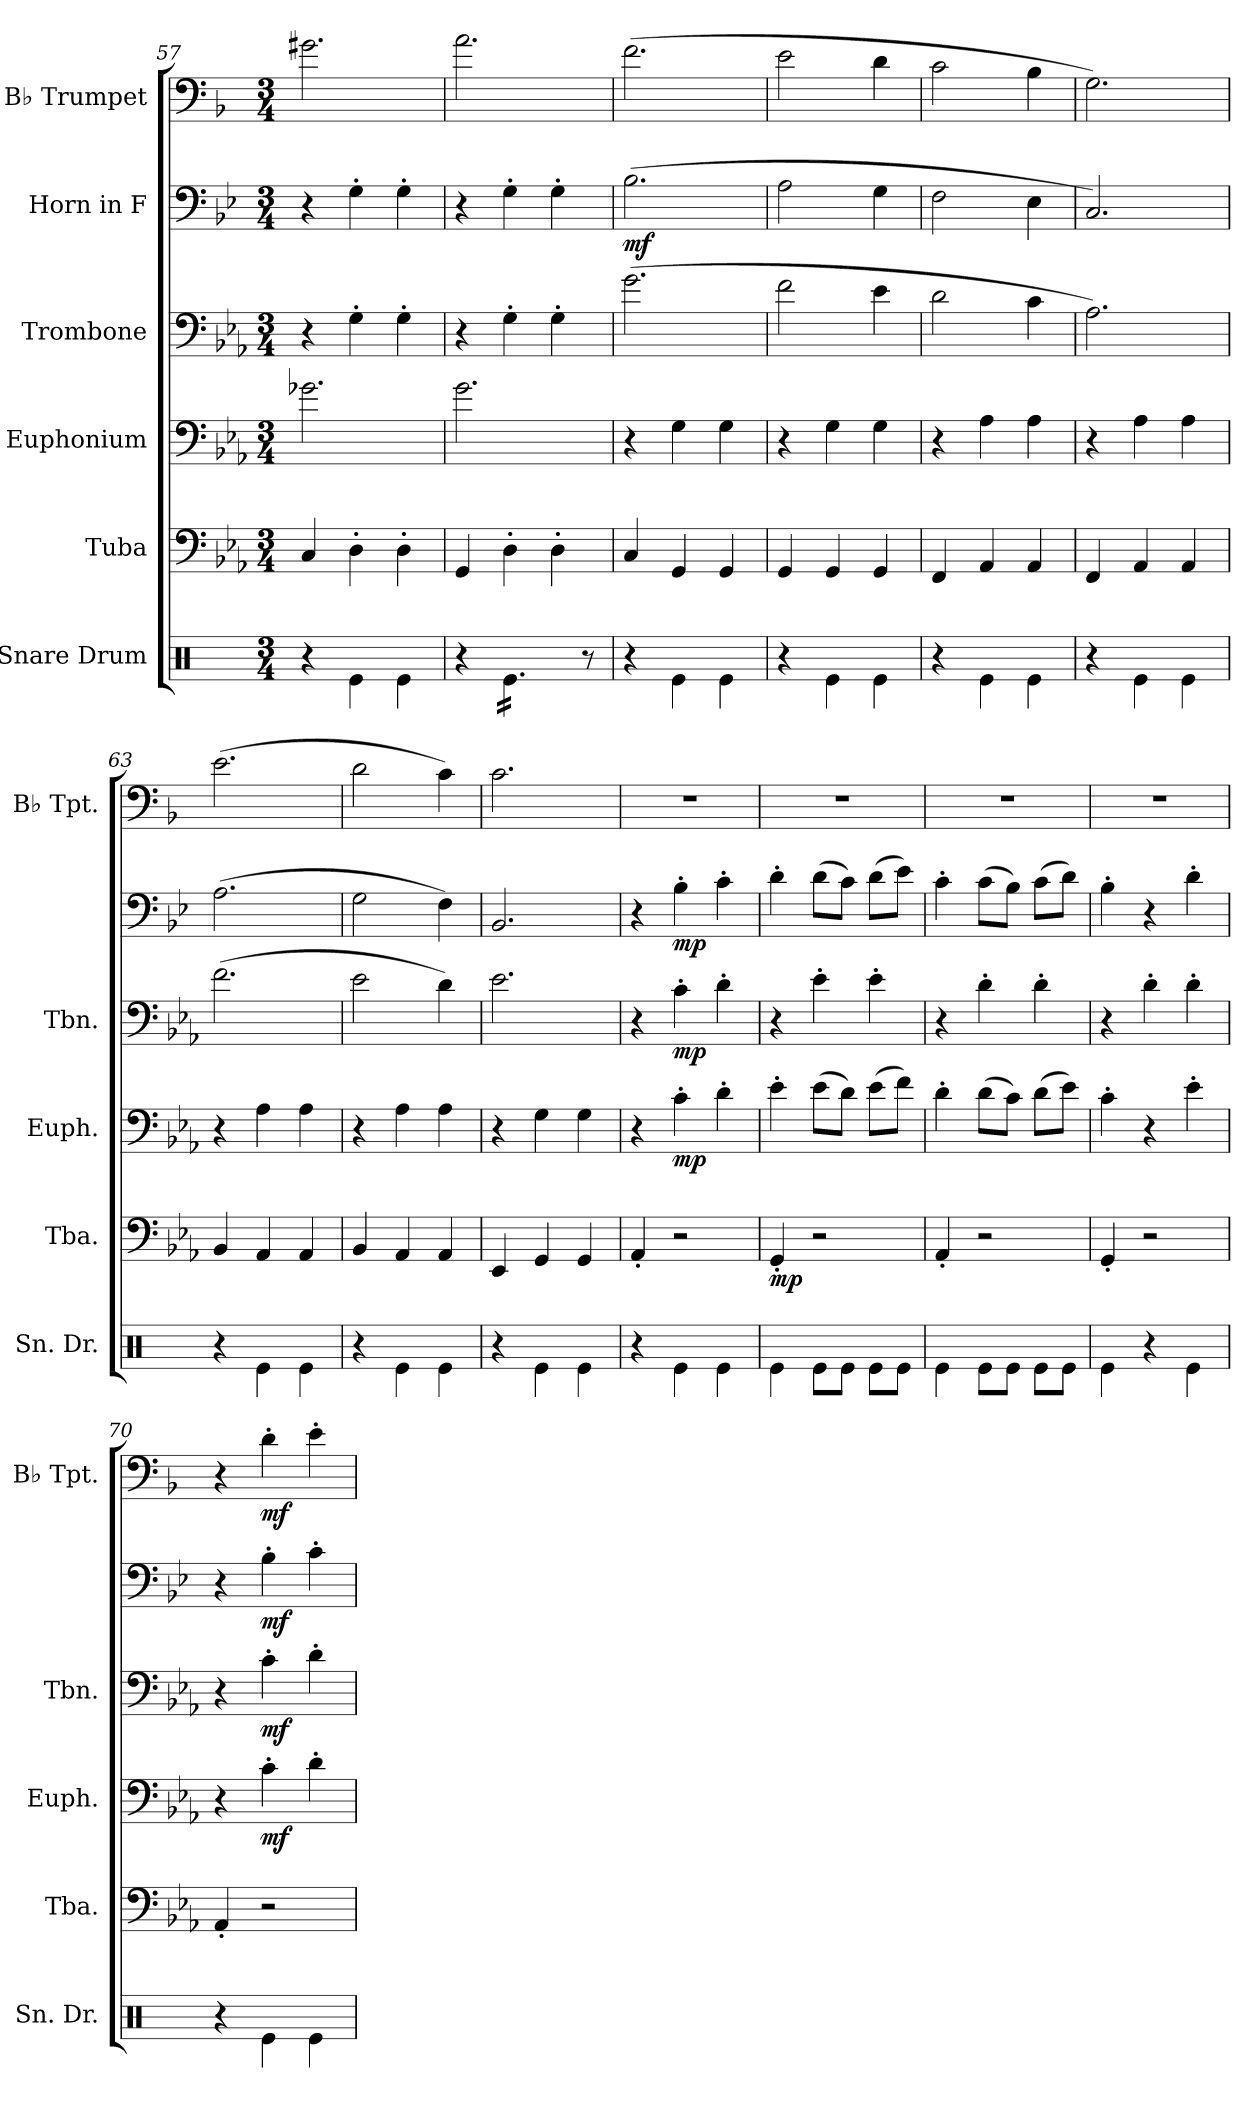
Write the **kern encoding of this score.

**kern	**kern	**dynam	**kern	**dynam	**kern	**dynam	**kern	**dynam	**kern	**dynam
*part6	*part5	*part5	*part4	*part4	*part3	*part3	*part2	*part2	*part1	*part1
*staff6	*staff5	*staff5	*staff4	*staff4	*staff3	*staff3	*staff2	*staff2	*staff1	*staff1
*I"Snare Drum	*I"Tuba	*	*I"Euphonium	*	*I"Trombone	*	*I"Horn in F	*	*I"B♭ Trumpet	*
*I'Sn. Dr.	*I'Tba.	*	*I'Euph.	*	*I'Tbn.	*	*	*	*I'B♭ Tpt.	*
*clefX	*clefF4	*	*clefF4	*	*clefF4	*	*clefF4	*	*clefF4	*
*	*	*	*	*	*	*	*ITrd4c7	*	*ITrd1c2	*
*k[]	*k[b-e-a-]	*	*k[b-e-a-]	*	*k[b-e-a-]	*	*k[b-e-a-]	*	*k[b-e-a-]	*
*M3/4	*M3/4	*	*M3/4	*	*M3/4	*	*M3/4	*	*M3/4	*
=57	=57	=57	=57	=57	=57	=57	=57	=57	=57	=57
4r	4C/	.	2.g-X\	.	4r	.	4r	.	2.f#X\	.
4Re\	4D'\	.	.	.	4G'\	.	4C'\	.	.	.
4Re\	4D'\	.	.	.	4G'\	.	4C'\	.	.	.
=58	=58	=58	=58	=58	=58	=58	=58	=58	=58	=58
4r	4GG/	.	2.g\	.	4r	.	4r	.	2.g\	.
*tremolo	*	*	*	*	*	*	*	*	*	*
16Re\LL	4D'\	.	.	.	4G'\	.	4C'\	.	.	.
16Re\	.	.	.	.	.	.	.	.	.	.
16Re\	.	.	.	.	.	.	.	.	.	.
16Re\	.	.	.	.	.	.	.	.	.	.
16Re\	4D'\	.	.	.	4G'\	.	4C'\	.	.	.
16Re\JJ	.	.	.	.	.	.	.	.	.	.
*Xtremolo	*	*	*	*	*	*	*	*	*	*
8r	.	.	.	.	.	.	.	.	.	.
!!LO:PB:g=z
=59	=59	=59	=59	=59	=59	=59	=59	=59	=59	=59
!	!	!	!	!	!	!	!	!LO:DY:b	!	!
4r	4C/	.	4r	.	(2.g\	.	(2.E-\	mf	(2.e-\	.
4Re\	4GG/	.	4G\	.	.	.	.	.	.	.
4Re\	4GG/	.	4G\	.	.	.	.	.	.	.
=60	=60	=60	=60	=60	=60	=60	=60	=60	=60	=60
4r	4GG/	.	4r	.	2f\	.	2D\	.	2d\	.
4Re\	4GG/	.	4G\	.	.	.	.	.	.	.
4Re\	4GG/	.	4G\	.	4e-\	.	4C\	.	4c\	.
=61	=61	=61	=61	=61	=61	=61	=61	=61	=61	=61
4r	4FF/	.	4r	.	2d\	.	2BB-\	.	2B-\	.
4Re\	4AA-/	.	4A-\	.	.	.	.	.	.	.
4Re\	4AA-/	.	4A-\	.	4c\	.	4AA-\	.	4A-\	.
=62	=62	=62	=62	=62	=62	=62	=62	=62	=62	=62
4r	4FF/	.	4r	.	2.A-\)	.	2.FF/)	.	2.F\)	.
4Re\	4AA-/	.	4A-\	.	.	.	.	.	.	.
4Re\	4AA-/	.	4A-\	.	.	.	.	.	.	.
=63	=63	=63	=63	=63	=63	=63	=63	=63	=63	=63
4r	4BB-/	.	4r	.	(2.f\	.	(2.D\	.	(2.d\	.
4Re\	4AA-/	.	4A-\	.	.	.	.	.	.	.
4Re\	4AA-/	.	4A-\	.	.	.	.	.	.	.
=64	=64	=64	=64	=64	=64	=64	=64	=64	=64	=64
4r	4BB-/	.	4r	.	2e-\	.	2C\	.	2c\	.
4Re\	4AA-/	.	4A-\	.	.	.	.	.	.	.
4Re\	4AA-/	.	4A-\	.	4d\)	.	4BB-\)	.	4B-\)	.
=65	=65	=65	=65	=65	=65	=65	=65	=65	=65	=65
4r	4EE-/	.	4r	.	2.e-\	.	2.EE-/	.	2.B-\	.
4Re\	4GG/	.	4G\	.	.	.	.	.	.	.
4Re\	4GG/	.	4G\	.	.	.	.	.	.	.
=66	=66	=66	=66	=66	=66	=66	=66	=66	=66	=66
4r	4AA-'/	.	4r	.	4r	.	4r	.	2.r	.
!	!	!	!	!LO:DY:b	!	!LO:DY:b	!	!LO:DY:b	!	!
4Re\	2r	.	4c'\	mp	4c'\	mp	4E-'\	mp	.	.
4Re\	.	.	4d'\	.	4d'\	.	4F'\	.	.	.
=67	=67	=67	=67	=67	=67	=67	=67	=67	=67	=67
!	!	!LO:DY:b	!	!	!	!	!	!	!	!
4Re\	4GG'/	mp	4e-'\	.	4r	.	4G'\	.	2.r	.
8Re\L	2r	.	(8e-\L	.	4e-'\	.	(8G\L	.	.	.
8Re\J	.	.	8d\J)	.	.	.	8F\J)	.	.	.
8Re\L	.	.	(8e-\L	.	4e-'\	.	(8G\L	.	.	.
8Re\J	.	.	8f\J)	.	.	.	8A-\J)	.	.	.
!!LO:LB:g=z
=68	=68	=68	=68	=68	=68	=68	=68	=68	=68	=68
4Re\	4AA-'/	.	4d'\	.	4r	.	4F'\	.	2.r	.
8Re\L	2r	.	(8d\L	.	4d'\	.	(8F\L	.	.	.
8Re\J	.	.	8c\J)	.	.	.	8E-\J)	.	.	.
8Re\L	.	.	(8d\L	.	4d'\	.	(8F\L	.	.	.
8Re\J	.	.	8e-\J)	.	.	.	8G\J)	.	.	.
=69	=69	=69	=69	=69	=69	=69	=69	=69	=69	=69
4Re\	4GG'/	.	4c'\	.	4r	.	4E-'\	.	2.r	.
4r	2r	.	4r	.	4d'\	.	4r	.	.	.
4Re\	.	.	4e-'\	.	4d'\	.	4G'\	.	.	.
=70	=70	=70	=70	=70	=70	=70	=70	=70	=70	=70
4r	4AA-'/	.	4r	.	4r	.	4r	.	4r	.
!	!	!	!	!LO:DY:b	!	!LO:DY:b	!	!LO:DY:b	!	!LO:DY:b
4Re\	2r	.	4c'\	mf	4c'\	mf	4E-'\	mf	4c'\	mf
4Re\	.	.	4d'\	.	4d'\	.	4F'\	.	4d'\	.
=	=	=	=	=	=	=	=	=	=	=
*-	*-	*-	*-	*-	*-	*-	*-	*-	*-	*-
